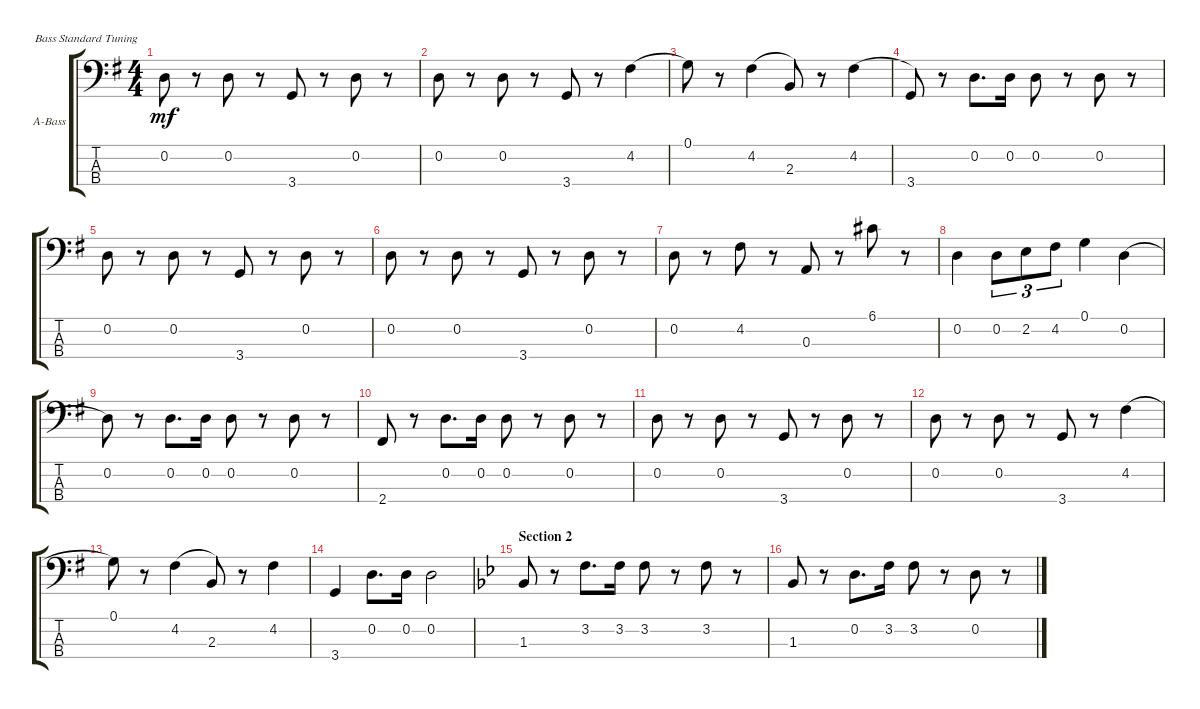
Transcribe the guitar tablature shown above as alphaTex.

\bracketExtendMode groupsimilarinstruments
\firstSystemTrackNameOrientation horizontal
\otherSystemsTrackNameOrientation horizontal
\track ("Bass Line" "A-Bass") {instrument acousticbass}
\staff {score tabs}
\tuning (G2 D2 A1 E1)
\ts (4 4)
\tempo (100 hide)
\clef f4
\ks g
0.2.8{dy mf} r.8 0.2.8 r.8 3.4.8 r.8 0.2.8 r.8 |
0.2.8 r.8 0.2.8 r.8 3.4.8 r.8 4.2.4{legatoorigin} |
0.1.8 r.8 4.2.4{legatoorigin} 2.3.8 r.8 4.2.4{legatoorigin} |
\scale
0.250015 3.4.8 r.8 0.2.8{d} 0.2.16 0.2.8 r.8 0.2.8 r.8 |
\scale
0.253159 0.2.8 r.8 0.2.8 r.8 3.4.8 r.8 0.2.8 r.8 |
\scale
0.274493 0.2.8 r.8 0.2.8 r.8 3.4.8 r.8 0.2.8 r.8 |
\scale
0.222085 0.2.8 r.8 4.2.8 r.8 0.3.8 r.8 6.1.8 r.8 |
0.2.4 0.2.8{tu (3 2)} 2.2.8{tu (3 2)} 4.2.8{tu (3 2)} 0.1.4 0.2.4{legatoorigin} |
0.2.8 r.8 0.2.8{d beam merge} 0.2.16{beam split} 0.2.8 r.8 0.2.8 r.8 |
2.4.8 r.8 0.2.8{d} 0.2.16 0.2.8 r.8 0.2.8 r.8 |
0.2.8 r.8 0.2.8 r.8 3.4.8 r.8 0.2.8 r.8 |
0.2.8 r.8 0.2.8 r.8 3.4.8 r.8 4.2.4{legatoorigin} |
0.1.8 r.8 4.2.4{legatoorigin} 2.3.8 r.8 4.2.4 |
3.4.4 0.2.8{d beam merge} 0.2.16{beam split} 0.2.2 |
\section ("" "Section 2")
\ks bb
1.3.8 r.8 3.2.8{d} 3.2.16 3.2.8 r.8 3.2.8 r.8 |
1.3.8 r.8 0.2.8{d} 3.2.16 3.2.8 r.8 0.2.8 r.8
